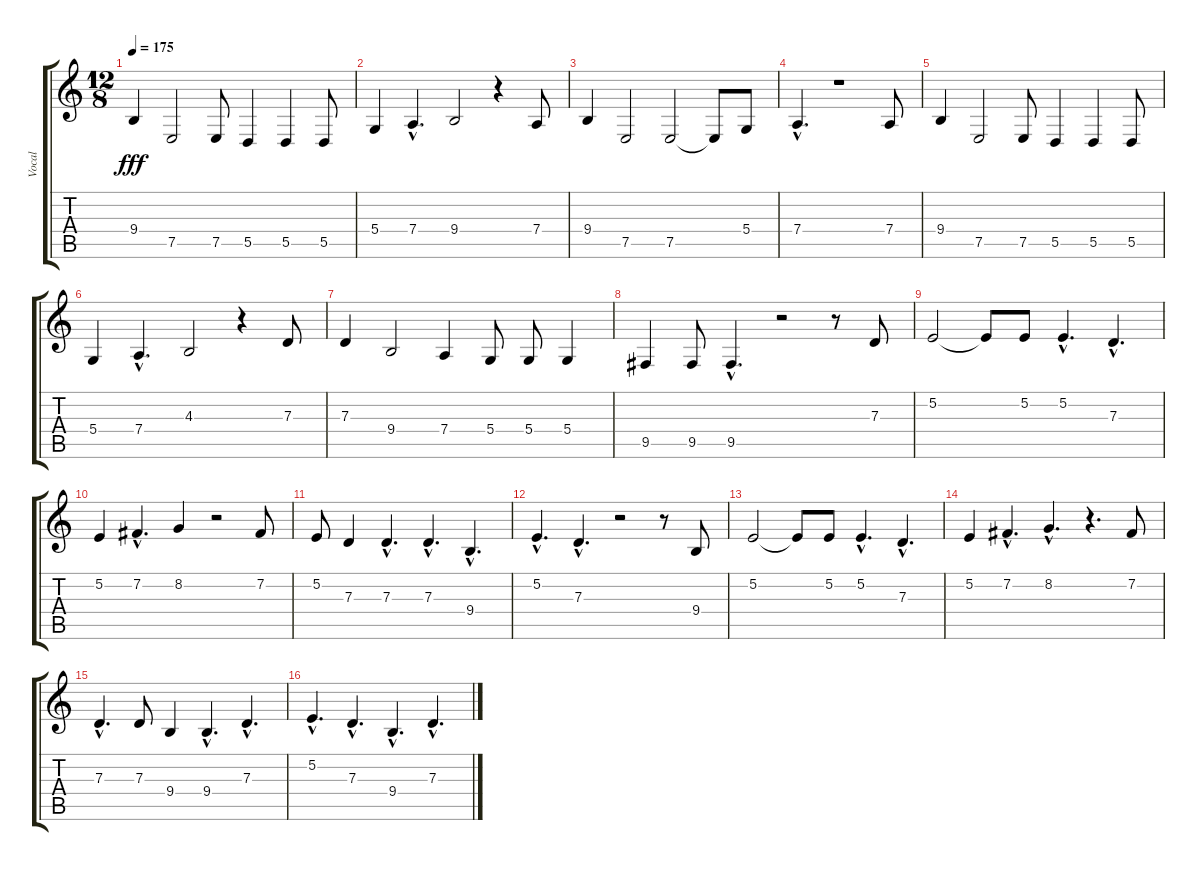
\track ("Vocal" "Vocal") {instrument altosax}
\staff {score tabs}
\tuning (E4 B3 G3 D3 A2 E2) {hide}
\ts (12 8)
\tempo 175
\clef g2
\ks c
9.4.4{dy fff} 7.5.2 7.5.8 5.5.4 5.5.4 5.5.8 |
5.4.4 7.4{hac}.4{d} 9.4.2 r.4 7.4.8 |
9.4.4 7.5.2 7.5.2 7.5{t}.8 5.4.8 |
7.4{hac}.4{d} r.1 7.4.8 |
9.4.4 7.5.2 7.5.8 5.5.4 5.5.4 5.5.8 |
5.4.4 7.4{hac}.4{d} 4.3.2 r.4 7.3.8 |
7.3.4 9.4.2 7.4.4 5.4.8 5.4.8 5.4.4 |
9.5.4 9.5.8 9.5{hac}.4{d} r.2 r.8 7.3.8 |
5.2.2 5.2{t}.8 5.2.8 5.2{hac}.4{d} 7.3{hac}.4{d} |
5.2.4 7.2{hac}.4{d} 8.2.4 r.2 7.2.8 |
5.2.8 7.3.4 7.3{hac}.4{d} 7.3{hac}.4{d} 9.4{hac}.4{d} |
5.2{hac}.4{d} 7.3{hac}.4{d} r.2 r.8 9.4.8 |
5.2.2 5.2{t}.8 5.2.8 5.2{hac}.4{d} 7.3{hac}.4{d} |
5.2.4 7.2{hac}.4{d} 8.2{hac}.4{d} r.4{d} 7.2.8 |
7.3{hac}.4{d} 7.3.8 9.4.4 9.4{hac}.4{d} 7.3{hac}.4{d} |
5.2{hac}.4{d} 7.3{hac}.4{d} 9.4{hac}.4{d} 7.3{hac}.4{d}
